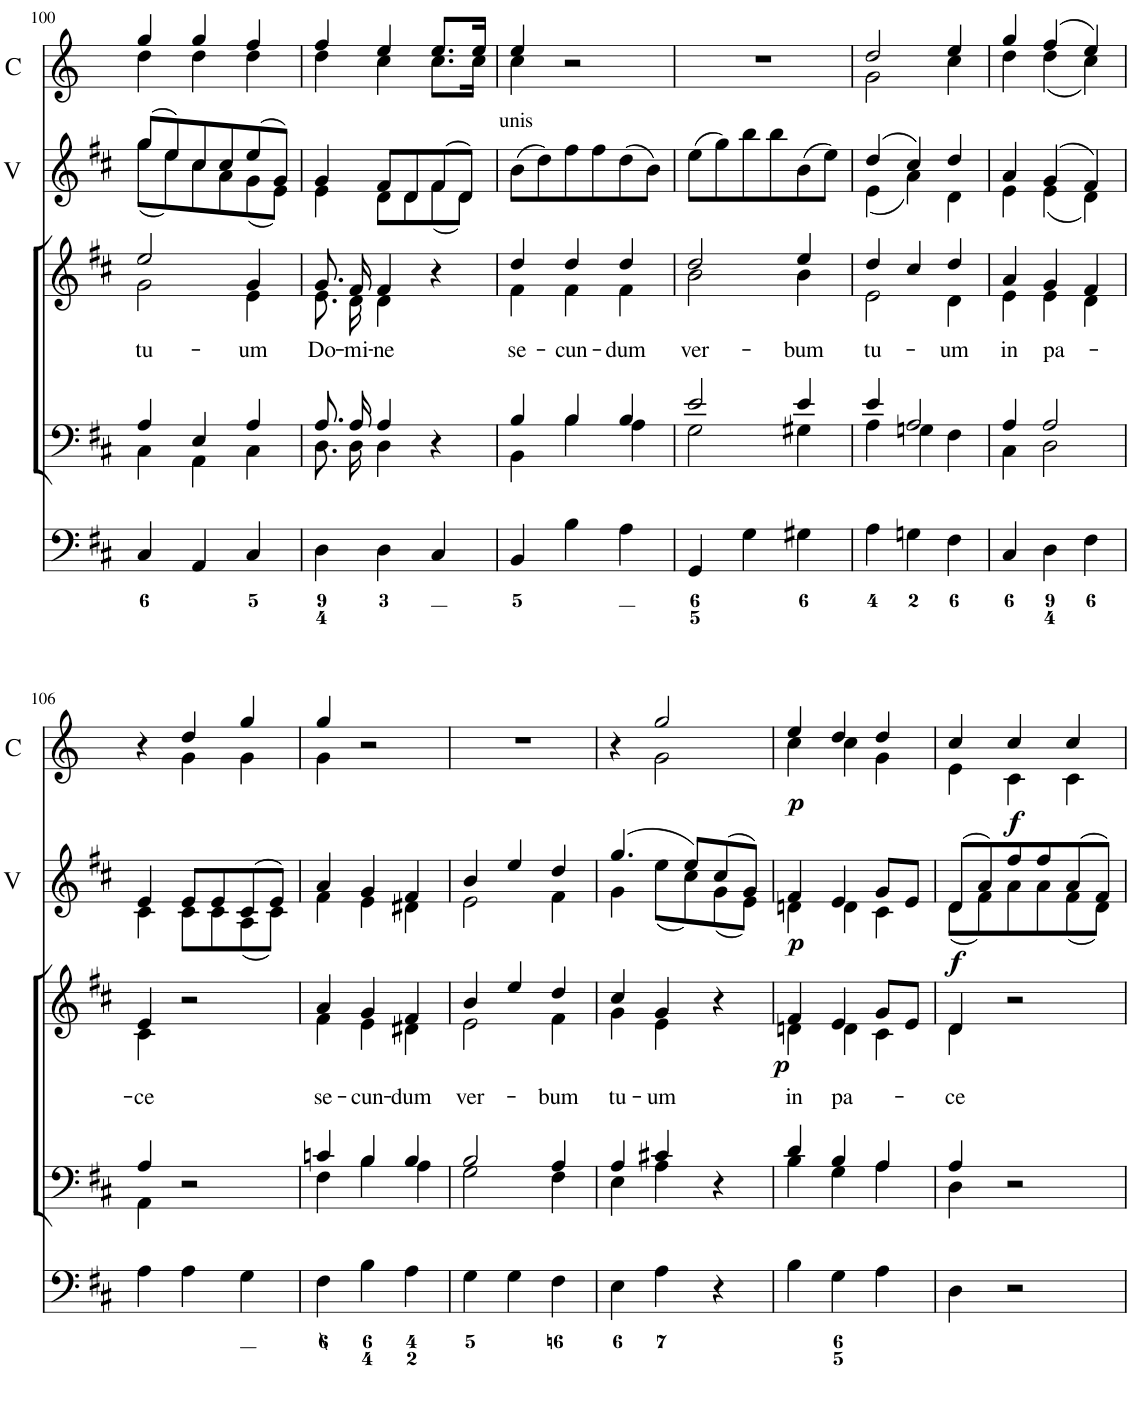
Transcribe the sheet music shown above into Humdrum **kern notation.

**kern	**dynam	**kern	**dynam	**kern	**kern	**kern	**text	**dynam	**kern	**dynam	**kern	**dynam
*part7	*part7	*part6	*part6	*part5	*part4	*part3	*part3	*part3	*part2	*part2	*part1	*part1
*staff7	*staff7	*staff6	*staff6	*staff5	*staff4	*staff3	*staff3	*staff3	*staff2	*staff2	*staff1	*staff1
*I"Violin	*	*I"Violin	*	*I"Organ	*I"Voice	*I"Voice	*	*	*I"2 Violini	*	*I"2 Corni in D	*
*I'Vln.	*	*I'Vln.	*	*	*	*	*	*	*I'V	*	*I'C	*
!!LO:PB:g=z
*clefG2	*	*clefG2	*	*clefF4	*clefF4	*clefG2	*	*	*clefG2	*	*clefG2	*
*	*	*	*	*	*	*	*	*	*	*	*Trd6c10	*
*k[f#c#]	*	*k[f#c#]	*	*k[f#c#]	*k[f#c#]	*k[f#c#]	*	*	*k[f#c#]	*	*k[]	*
*M3/4	*	*M3/4	*	*M3/4	*M3/4	*M3/4	*	*	*M3/4	*	*M3/4	*
=100	=100	=100	=100	=100	=100	=100	=100	=100	=100	=100	=100	=100
*	*	*	*	*	*^	*^	*	*	*	*	*	*
!	!	!	!	!	!	!	!	!	!LO:LY:b	!	!	!	!	!
*	*	*	*	*	*	*	*	*	*	*	*^	*	*^	*
(8gg\L	.	(8gg	.	4C#/	4A/	4C#\	2ee/	2g\	tu-	.	(8gg/L	(8gg\L	.	4gg/	4dd\	.
8ee\J)	.	8ee)	.	.	.	.	.	.	.	.	8ee/)	8ee\)	.	.	.	.
8cc#\L	.	8cc#	.	4AA/	4E/	4AA\	.	.	.	.	8cc#/	8cc#\	.	4gg/	4dd\	.
!	!	!LO:TX:a:t=div	!	!	!	!	!	!	!	!	!	!	!	!	!	!
!LO:TX:a:t=div	!	!	!	!	!	!	!	!	!	!	!	!	!	!	!	!
8a\J	.	8cc#	.	.	.	.	.	.	.	.	8cc#/	8a\	.	.	.	.
!	!	!	!	!	!	!	!	!	!LO:LY:b	!	!	!	!	!	!	!
(8g/L	.	(8ee	.	4C#/	4A/	4C#\	4g/	4e\	-um	.	(8ee/	(8g\	.	4ff/	4dd\	.
8e/J)	.	8g)	.	.	.	.	.	.	.	.	8g/J)	8e\J)	.	.	.	.
=101	=101	=101	=101	=101	=101	=101	=101	=101	=101	=101	=101	=101	=101	=101	=101	=101
!	!	!	!	!	!	!	!	!	!LO:LY:b	!	!	!	!	!	!	!
4e	.	4g	.	4D\	8.A/L	8.D\L	8.g/	8.e\	Do-	.	4g/	4e\	.	4ff/	4dd\	.
!	!	!	!	!	!	!	!	!	!LO:LY:b	!	!	!	!	!	!	!
.	.	.	.	.	16A/Jk	16D\Jk	16f#/	16d\	-mi-	.	.	.	.	.	.	.
!	!	!	!	!	!	!	!	!	!LO:LY:b	!	!	!	!	!	!	!
8d/L	.	8f#	.	4D\	4A/	4D\	4f#/	4d\	-ne	.	8f#/L	8d\L	.	4ee/	4cc\	.
8d/J	.	8d	.	.	.	.	.	.	.	.	8d/	8d\	.	.	.	.
(8f#/L	.	(8f#	.	4C#/	4r	4ryy	4r	4ryy	.	.	(8f#/	(8f#\	.	8.ee/L	8.cc\L	.
8d/J)	.	8d)	.	.	.	.	.	.	.	.	8d/J)	8d\J)	.	.	.	.
.	.	.	.	.	.	.	.	.	.	.	.	.	.	16ee/Jk	16cc\Jk	.
*	*	*	*	*	*	*	*	*	*	*	*v	*v	*	*	*	*
=102	=102	=102	=102	=102	=102	=102	=102	=102	=102	=102	=102	=102	=102	=102	=102
!	!	!	!	!	!	!	!	!	!	!	!LO:TX:a:t=unis	!	!	!	!
!	!	!LO:TX:a:t=unis	!	!	!	!	!	!	!	!	!	!	!	!	!
!LO:TX:a:t=unis	!	!	!	!	!	!	!	!	!	!	!	!	!	!	!
!	!	!	!	!	!	!	!	!	!LO:LY:b	!	!	!	!	!	!
(8b\L	.	(8b	.	4BB/	4B/	4BB\	4dd/	4f#\	se-	.	(8b\L	.	4ee/	4cc\	.
8dd\J)	.	8dd)	.	.	.	.	.	.	.	.	8dd\)	.	.	.	.
!	!	!	!	!	!	!	!	!	!LO:LY:b	!	!	!	!	!	!
8ff#\L	.	8ff#	.	4B\	4B/	4B\	4dd/	4f#\	-cun-	.	8ff#\	.	2r	2ryy	.
8ff#\J	.	8ff#	.	.	.	.	.	.	.	.	8ff#\	.	.	.	.
!	!	!	!	!	!	!	!	!	!LO:LY:b	!	!	!	!	!	!
(8dd\L	.	(8dd	.	4A\	4B/	4A\	4dd/	4f#\	-dum	.	(8dd\	.	.	.	.
8b\J)	.	8b)	.	.	.	.	.	.	.	.	8b\J)	.	.	.	.
*	*	*	*	*	*	*	*	*	*	*	*	*	*v	*v	*
=103	=103	=103	=103	=103	=103	=103	=103	=103	=103	=103	=103	=103	=103	=103
!	!	!	!	!	!	!	!	!	!LO:LY:b	!	!	!	!	!
(8ee\L	.	(8ee	.	4GG/	2e/	2G\	2dd/	2b\	ver-	.	(8ee\L	.	2.r	.
8gg\J)	.	8gg)	.	.	.	.	.	.	.	.	8gg\)	.	.	.
8bb\L	.	8bb	.	4G\	.	.	.	.	.	.	8bb\	.	.	.
8bb\J	.	8bb	.	.	.	.	.	.	.	.	8bb\	.	.	.
!	!	!	!	!	!	!	!	!	!LO:LY:b	!	!	!	!	!
(8b\L	.	(8b	.	4G#X\	4e/	4G#X\	4ee/	4b\	-bum	.	(8b\	.	.	.
8ee\J)	.	8ee)	.	.	.	.	.	.	.	.	8ee\J)	.	.	.
=104	=104	=104	=104	=104	=104	=104	=104	=104	=104	=104	=104	=104	=104	=104
!	!	!	!	!	!	!	!	!	!LO:LY:b	!	!	!	!	!
*	*	*	*	*	*	*	*	*	*	*	*^	*	*^	*
(4e	.	(4dd	.	4A\	4e/	4A\	4dd/	2e\	tu-	.	(4dd/	(4e\	.	2dd/	2g\	.
4a)	.	4cc#)	.	4Gn\	2A/	4Gn\	4cc#/	.	.	.	4cc#/)	4a\)	.	.	.	.
!	!	!	!	!	!	!	!	!	!LO:LY:b	!	!	!	!	!	!	!
4d	.	4dd	.	4F#\	.	4F#\	4dd/	4d\	-um	.	4dd/	4d\	.	4ee/	4cc\	.
=105	=105	=105	=105	=105	=105	=105	=105	=105	=105	=105	=105	=105	=105	=105	=105	=105
!	!	!	!	!	!	!	!	!	!LO:LY:b	!	!	!	!	!	!	!
4e	.	4a	.	4C#/	4A/	4C#\	4a/	4e\	in	.	4a/	4e\	.	4gg/	4dd\	.
!	!	!	!	!	!	!	!	!	!LO:LY:b	!	!	!	!	!	!	!
(4e	.	(4g	.	4D\	2A/	2D\	4g/	4e\	pa-	.	(4g/	(4e\	.	(4ff/	(4dd\	.
4d)	.	4f#)	.	4F#\	.	.	4f#/	4d\	.	.	4f#/)	4d\)	.	4ee/)	4cc\)	.
!!LO:LB:g=z	!!
=106	=106	=106	=106	=106	=106	=106	=106	=106	=106	=106	=106	=106	=106	=106	=106	=106
!	!	!	!	!	!	!	!	!	!LO:LY:b	!	!	!	!	!	!	!
4c#	.	4e	.	4A\	4A/	4AA\	4e/	4c#\	-ce	.	4e/	4c#\	.	4r	4ryy	.
8c#/L	.	8e	.	4A\	2r	2ryy	2r	2ryy	.	.	8e/L	8c#\L	.	4dd/	4g\	.
8c#/J	.	8e	.	.	.	.	.	.	.	.	8e/	8c#\	.	.	.	.
(8A/L	.	(8c#	.	4G\	.	.	.	.	.	.	(8c#/	(8A\	.	4gg/	4g\	.
8c#/J)	.	8e)	.	.	.	.	.	.	.	.	8e/J)	8c#\J)	.	.	.	.
=107	=107	=107	=107	=107	=107	=107	=107	=107	=107	=107	=107	=107	=107	=107	=107	=107
!	!	!	!	!	!	!	!	!	!LO:LY:b	!	!	!	!	!	!	!
4f#	.	4a	.	4F#\	4cn/	4F#\	4a/	4f#\	se-	.	4a/	4f#\	.	4gg/	4g\	.
!	!	!	!	!	!	!	!	!	!LO:LY:b	!	!	!	!	!	!	!
4e	.	4g	.	4B\	4B/	4B\	4g/	4e\	-cun-	.	4g/	4e\	.	2r	2ryy	.
!	!	!	!	!	!	!	!	!	!LO:LY:b	!	!	!	!	!	!	!
4d#X	.	4f#	.	4A\	4B/	4A\	4f#/	4d#X\	-dum	.	4f#/	4d#X\	.	.	.	.
*	*	*	*	*	*	*	*	*	*	*	*	*	*	*v	*v	*
=108	=108	=108	=108	=108	=108	=108	=108	=108	=108	=108	=108	=108	=108	=108	=108
!	!	!	!	!	!	!	!	!	!LO:LY:b	!	!	!	!	!	!
2e	.	4b	.	4G\	2B/	2G\	4b/	2e\	ver-	.	4b/	2e\	.	2.r	.
.	.	4ee	.	4G\	.	.	4ee/	.	.	.	4ee/	.	.	.	.
!	!	!	!	!	!	!	!	!	!LO:LY:b	!	!	!	!	!	!
4f#	.	4dd	.	4F#\	4A/	4F#\	4dd/	4f#\	-bum	.	4dd/	4f#\	.	.	.
=109	=109	=109	=109	=109	=109	=109	=109	=109	=109	=109	=109	=109	=109	=109	=109
!	!	!	!	!	!	!	!	!	!LO:LY:b	!	!	!	!	!	!
*	*	*	*	*	*	*	*	*	*	*	*	*	*	*^	*
4g	.	(4.gg	.	4E\	4A/	4E\	4cc#/	4g\	tu-	.	(4.gg/	4g\	.	4r	4ryy	.
!	!	!	!	!	!	!	!	!	!LO:LY:b	!	!	!	!	!	!	!
(8ee\L	.	.	.	4A\	4c#X/	4A\	4g/	4e\	-um	.	.	(8ee\L	.	2gg/	2g\	.
8cc#\J)	.	8ee)	.	.	.	.	.	.	.	.	8ee/L)	8cc#\)	.	.	.	.
(8g/L	.	(8cc#	.	4r	4r	4ryy	4r	4ryy	.	.	(8cc#/	(8g\	.	.	.	.
8e/J)	.	8g)	.	.	.	.	.	.	.	.	8g/J)	8e\J)	.	.	.	.
=110	=110	=110	=110	=110	=110	=110	=110	=110	=110	=110	=110	=110	=110	=110	=110	=110
!	!LO:DY:b	!	!LO:DY:b	!	!	!	!	!	!LO:LY:b	!LO:DY:b	!	!	!LO:DY:b	!	!	!LO:DY:b
4dn	p	4f#	p	4B\	4d/	4B\	4f#/	4dn\	in	p	4f#/	4dn\	p	4ee/	4cc\	p
!	!	!	!	!	!	!	!	!	!LO:LY:b	!	!	!	!	!	!	!
4d	.	4e	.	4G\	4B/	4G\	4e/	4d\	pa-	.	4e/	4d\	.	4dd/	4cc\	.
4c#	.	8g	.	4A\	4A/	4A\	8g/L	4c#\	.	.	8g/L	4c#\	.	4dd/	4g\	.
.	.	8e	.	.	.	.	8e/J	.	.	.	8e/J	.	.	.	.	.
=111	=111	=111	=111	=111	=111	=111	=111	=111	=111	=111	=111	=111	=111	=111	=111	=111
!	!LO:DY:b	!	!LO:DY:b	!	!	!	!	!	!LO:LY:b	!	!	!	!LO:DY:b	!	!	!
(8d/L	f	(8dL	f	4D\	4A/	4D\	4d/	4d\	-ce	.	(8d/L	(8d\L	f	4cc/	4e\	.
8f#/J)	.	8a)	.	.	.	.	.	.	.	.	8a/)	8f#\)	.	.	.	.
!	!	!	!	!	!	!	!	!	!	!	!	!	!	!	!	!LO:DY:b
8a/L	.	8ff#	.	2r	2r	2ryy	2r	2ryy	.	.	8ff#/	8a\	.	4cc/	4c\	f
8a/J	.	8ff#	.	.	.	.	.	.	.	.	8ff#/	8a\	.	.	.	.
(8f#/L	.	(8a	.	.	.	.	.	.	.	.	(8a/	(8f#\	.	4cc/	4c\	.
8d/J)	.	8f#J)	.	.	.	.	.	.	.	.	8f#/J)	8d\J)	.	.	.	.
*	*	*	*	*	*v	*v	*	*	*	*	*v	*v	*	*v	*v	*
*	*	*	*	*	*	*v	*v	*	*	*	*	*	*
=	=	=	=	=	=	=	=	=	=	=	=	=
*-	*-	*-	*-	*-	*-	*-	*-	*-	*-	*-	*-	*-
